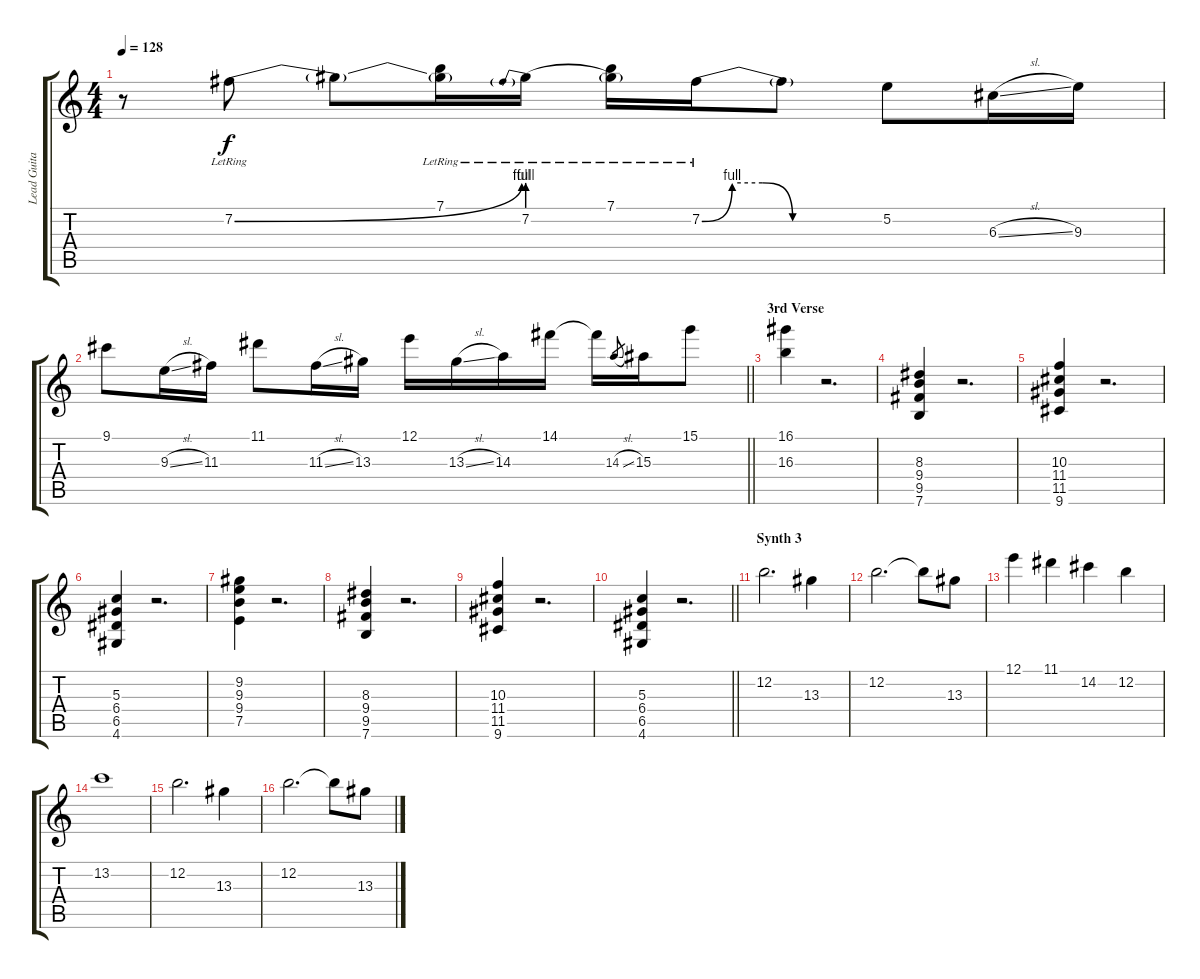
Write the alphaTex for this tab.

\track ("Lead Guitar" "Lead Guita") {instrument distortionguitar}
\staff {score tabs}
\tuning (E4 B3 G3 D3 A2 E2) {hide}
\ts (4 4)
\tempo 128
\clef g2
\ks c
r.8{dy f} 7.2{be (bend 0 0 60 4) lr}.8 7.2{t}.8 (7.1{lr} 7.2{t}).16 7.2{be (prebend 0 4 60 4) lr}.16 (7.1{lr} 7.2{t}).16 7.2{be (custom 0 0 10 4 20 4 30 0 60 0) lr}.16 7.2{t}.8 5.2.8 6.3{sl}.16 9.3.16 |
\barLineRight lightlight
9.1.8 9.3{sl}.16 11.3.16 11.1.8 11.3{sl}.16 13.3.16 12.1.16 13.3{sl}.16 14.3.16 14.1.16 14.1{t}.16 14.3{sl}.8{gr} 15.3.16 15.1.8 |
\section ("" "3rd Verse")
(16.1 16.3).4 r.2{d} |
(8.3 9.4 9.5 7.6).4 r.2{d} |
(10.3 11.4 11.5 9.6).4 r.2{d} |
(5.3 6.4 6.5 4.6).4 r.2{d} |
(9.2 9.3 9.4 7.5).4 r.2{d} |
(8.3 9.4 9.5 7.6).4 r.2{d} |
(10.3 11.4 11.5 9.6).4 r.2{d} |
\barLineRight lightlight
(5.3 6.4 6.5 4.6).4 r.2{d} |
\section ("" "Synth 3")
12.2.2{d} 13.3.4 |
12.2.2{d} 12.2{t}.8 13.3.8 |
12.1.4 11.1.4 14.2.4 12.2.4 |
13.2.1 |
12.2.2{d} 13.3.4 |
12.2.2{d} 12.2{t}.8 13.3.8
